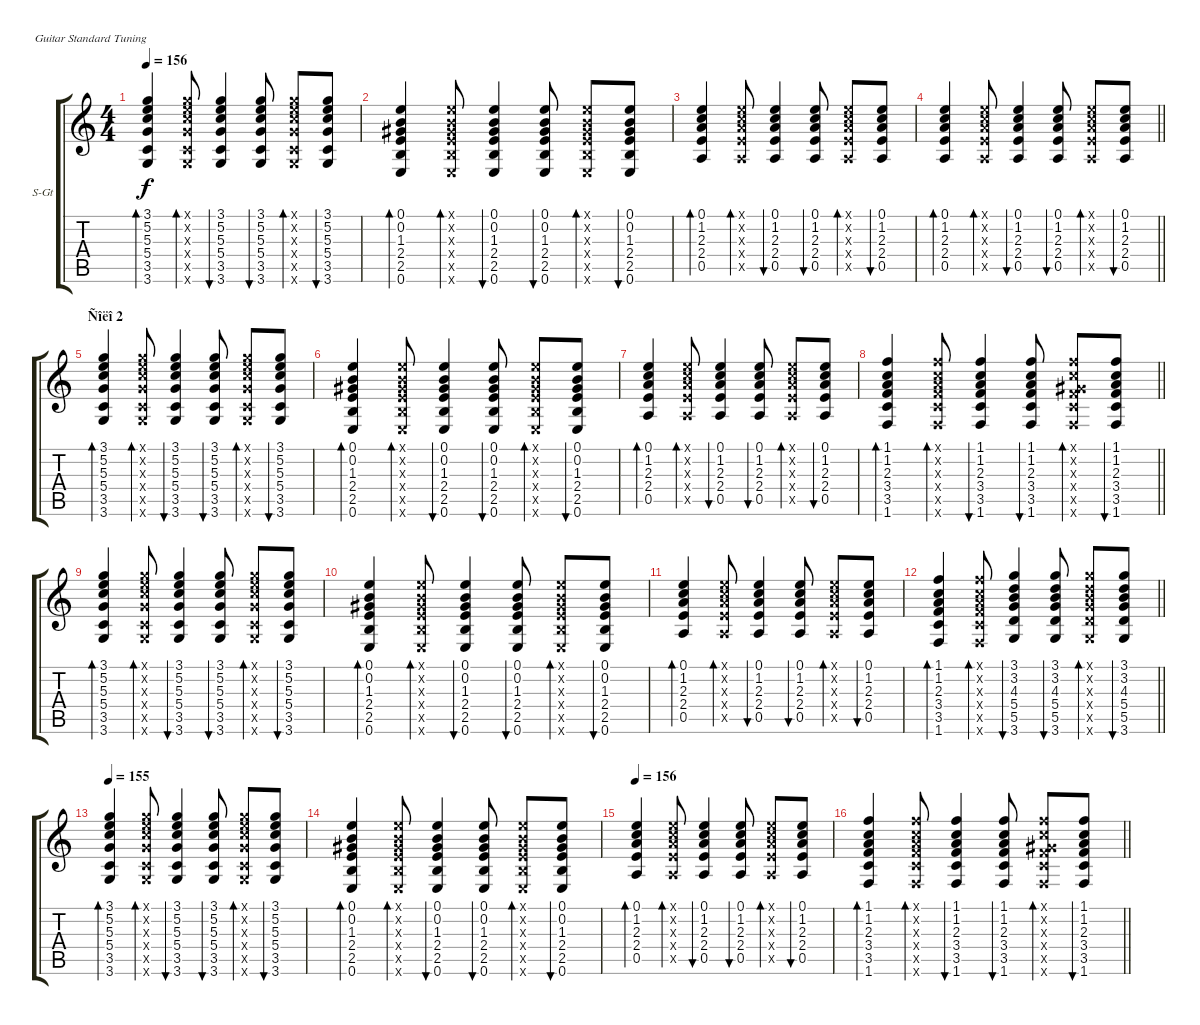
\bracketExtendMode groupsimilarinstruments
\firstSystemTrackNameOrientation horizontal
\otherSystemsTrackNameOrientation horizontal
\track ("Ãèòàðà II" "S-Gt") {instrument acousticguitarsteel}
\staff {score tabs}
\tuning (E4 B3 G3 D3 A2 E2)
\ts (4 4)
\tempo 156
\clef g2
\ks c
(3.1 5.2 5.3 5.4 3.5 3.6).4{bd 60 dy f} (3.1{x} 5.2{x} 5.3{x} 5.4{x} 3.5{x} 3.6{x}).8{bd 60} (3.1 5.2 5.3 5.4 3.5 3.6).4{bu 60} (3.1 5.2 5.3 5.4 3.5 3.6).8{bu 60} (3.1{x} 5.2{x} 5.3{x} 5.4{x} 3.5{x} 3.6{x}).8{bd 60} (3.1 5.2 5.3 5.4 3.5 3.6).8{bu 60} |
(0.1 0.2 1.3 2.4 2.5 0.6).4{bd 60} (0.1{x} 0.2{x} 1.3{x} 2.4{x} 2.5{x} 0.6{x}).8{bd 60} (0.1 0.2 1.3 2.4 2.5 0.6).4{bu 60} (0.1 0.2 1.3 2.4 2.5 0.6).8{bu 60} (0.1{x} 0.2{x} 1.3{x} 2.4{x} 2.5{x} 0.6{x}).8{bd 60} (0.1 0.2 1.3 2.4 2.5 0.6).8{bu 60} |
(0.1 1.2 2.3 2.4 0.5).4{bd 60} (0.1{x} 1.2{x} 2.3{x} 2.4{x} 0.5{x}).8{bd 60} (0.1 1.2 2.3 2.4 0.5).4{bu 60} (0.1 1.2 2.3 2.4 0.5).8{bu 60} (0.1{x} 1.2{x} 2.3{x} 2.4{x} 0.5{x}).8{bd 60} (0.1 1.2 2.3 2.4 0.5).8{bu 60} |
\barLineRight lightlight
(0.1 1.2 2.3 2.4 0.5).4{bd 60} (0.1{x} 1.2{x} 2.3{x} 2.4{x} 0.5{x}).8{bd 60} (0.1 1.2 2.3 2.4 0.5).4{bu 60} (0.1 1.2 2.3 2.4 0.5).8{bu 60} (0.1{x} 1.2{x} 2.3{x} 2.4{x} 0.5{x}).8{bd 60} (0.1 1.2 2.3 2.4 0.5).8{bu 60} |
\section ("" "Ñîëî 2")
(3.1 5.2 5.3 5.4 3.5 3.6).4{bd 60} (3.1{x} 5.2{x} 5.3{x} 5.4{x} 3.5{x} 3.6{x}).8{bd 60} (3.1 5.2 5.3 5.4 3.5 3.6).4{bu 60} (3.1 5.2 5.3 5.4 3.5 3.6).8{bu 60} (3.1{x} 5.2{x} 5.3{x} 5.4{x} 3.5{x} 3.6{x}).8{bd 60} (3.1 5.2 5.3 5.4 3.5 3.6).8{bu 60} |
(0.1 0.2 1.3 2.4 2.5 0.6).4{bd 60} (0.1{x} 0.2{x} 1.3{x} 2.4{x} 2.5{x} 0.6{x}).8{bd 60} (0.1 0.2 1.3 2.4 2.5 0.6).4{bu 60} (0.1 0.2 1.3 2.4 2.5 0.6).8{bu 60} (0.1{x} 0.2{x} 1.3{x} 2.4{x} 2.5{x} 0.6{x}).8{bd 60} (0.1 0.2 1.3 2.4 2.5 0.6).8{bu 60} |
(0.1 1.2 2.3 2.4 0.5).4{bd 60} (0.1{x} 1.2{x} 2.3{x} 2.4{x} 0.5{x}).8{bd 60} (0.1 1.2 2.3 2.4 0.5).4{bu 60} (0.1 1.2 2.3 2.4 0.5).8{bu 60} (0.1{x} 1.2{x} 2.3{x} 2.4{x} 0.5{x}).8{bd 60} (0.1 1.2 2.3 2.4 0.5).8{bu 60} |
\barLineRight lightlight
(1.1 1.2 2.3 3.4 3.5 1.6).4{bd 60} (1.1{x} 1.2{x} 2.3{x} 3.4{x} 3.5{x} 1.6{x}).8{bd 60} (1.1 1.2 2.3 3.4 3.5 1.6).4{bu 60} (1.1 1.2 2.3 3.4 3.5 1.6).8{bu 60} (1.1{x} 1.2{x} 1.3{x} 3.4{x} 3.5{x} 1.6{x}).8{bd 60} (1.1 1.2 2.3 3.4 3.5 1.6).8{bu 60} |
(3.1 5.2 5.3 5.4 3.5 3.6).4{bd 60} (3.1{x} 5.2{x} 5.3{x} 5.4{x} 3.5{x} 3.6{x}).8{bd 60} (3.1 5.2 5.3 5.4 3.5 3.6).4{bu 60} (3.1 5.2 5.3 5.4 3.5 3.6).8{bu 60} (3.1{x} 5.2{x} 5.3{x} 5.4{x} 3.5{x} 3.6{x}).8{bd 60} (3.1 5.2 5.3 5.4 3.5 3.6).8{bu 60} |
(0.1 0.2 1.3 2.4 2.5 0.6).4{bd 60} (0.1{x} 0.2{x} 1.3{x} 2.4{x} 2.5{x} 0.6{x}).8{bd 60} (0.1 0.2 1.3 2.4 2.5 0.6).4{bu 60} (0.1 0.2 1.3 2.4 2.5 0.6).8{bu 60} (0.1{x} 0.2{x} 1.3{x} 2.4{x} 2.5{x} 0.6{x}).8{bd 60} (0.1 0.2 1.3 2.4 2.5 0.6).8{bu 60} |
(0.1 1.2 2.3 2.4 0.5).4{bd 60} (0.1{x} 1.2{x} 2.3{x} 2.4{x} 0.5{x}).8{bd 60} (0.1 1.2 2.3 2.4 0.5).4{bu 60} (0.1 1.2 2.3 2.4 0.5).8{bu 60} (0.1{x} 1.2{x} 2.3{x} 2.4{x} 0.5{x}).8{bd 60} (0.1 1.2 2.3 2.4 0.5).8{bu 60} |
\barLineRight lightlight
(1.1 1.2 2.3 3.4 3.5 1.6).4{bd 60} (1.1{x} 1.2{x} 2.3{x} 3.4{x} 3.5{x} 1.6{x}).8{bd 60} (3.1 3.2 4.3 5.4 5.5 3.6).4{bu 60} (3.1 3.2 4.3 5.4 5.5 3.6).8{bu 60} (3.1{x} 3.2{x} 4.3{x} 5.4{x} 5.5{x} 3.6{x}).8{bd 60} (3.1 3.2 4.3 5.4 5.5 3.6).8{bu 60} |
\tempo 155
(3.1 5.2 5.3 5.4 3.5 3.6).4{bd 60} (3.1{x} 5.2{x} 5.3{x} 5.4{x} 3.5{x} 3.6{x}).8{bd 60} (3.1 5.2 5.3 5.4 3.5 3.6).4{bu 60} (3.1 5.2 5.3 5.4 3.5 3.6).8{bu 60} (3.1{x} 5.2{x} 5.3{x} 5.4{x} 3.5{x} 3.6{x}).8{bd 60} (3.1 5.2 5.3 5.4 3.5 3.6).8{bu 60} |
(0.1 0.2 1.3 2.4 2.5 0.6).4{bd 60} (0.1{x} 0.2{x} 1.3{x} 2.4{x} 2.5{x} 0.6{x}).8{bd 60} (0.1 0.2 1.3 2.4 2.5 0.6).4{bu 60} (0.1 0.2 1.3 2.4 2.5 0.6).8{bu 60} (0.1{x} 0.2{x} 1.3{x} 2.4{x} 2.5{x} 0.6{x}).8{bd 60} (0.1 0.2 1.3 2.4 2.5 0.6).8{bu 60} |
\tempo 156
(0.1 1.2 2.3 2.4 0.5).4{bd 60} (0.1{x} 1.2{x} 2.3{x} 2.4{x} 0.5{x}).8{bd 60} (0.1 1.2 2.3 2.4 0.5).4{bu 60} (0.1 1.2 2.3 2.4 0.5).8{bu 60} (0.1{x} 1.2{x} 2.3{x} 2.4{x} 0.5{x}).8{bd 60} (0.1 1.2 2.3 2.4 0.5).8{bu 60} |
\barLineRight lightlight
(1.1 1.2 2.3 3.4 3.5 1.6).4{bd 60} (1.1{x} 1.2{x} 2.3{x} 3.4{x} 3.5{x} 1.6{x}).8{bd 60} (1.1 1.2 2.3 3.4 3.5 1.6).4{bu 60} (1.1 1.2 2.3 3.4 3.5 1.6).8{bu 60} (1.1{x} 1.2{x} 1.3{x} 3.4{x} 3.5{x} 1.6{x}).8{bd 60} (1.1 1.2 2.3 3.4 3.5 1.6).8{bu 60}
